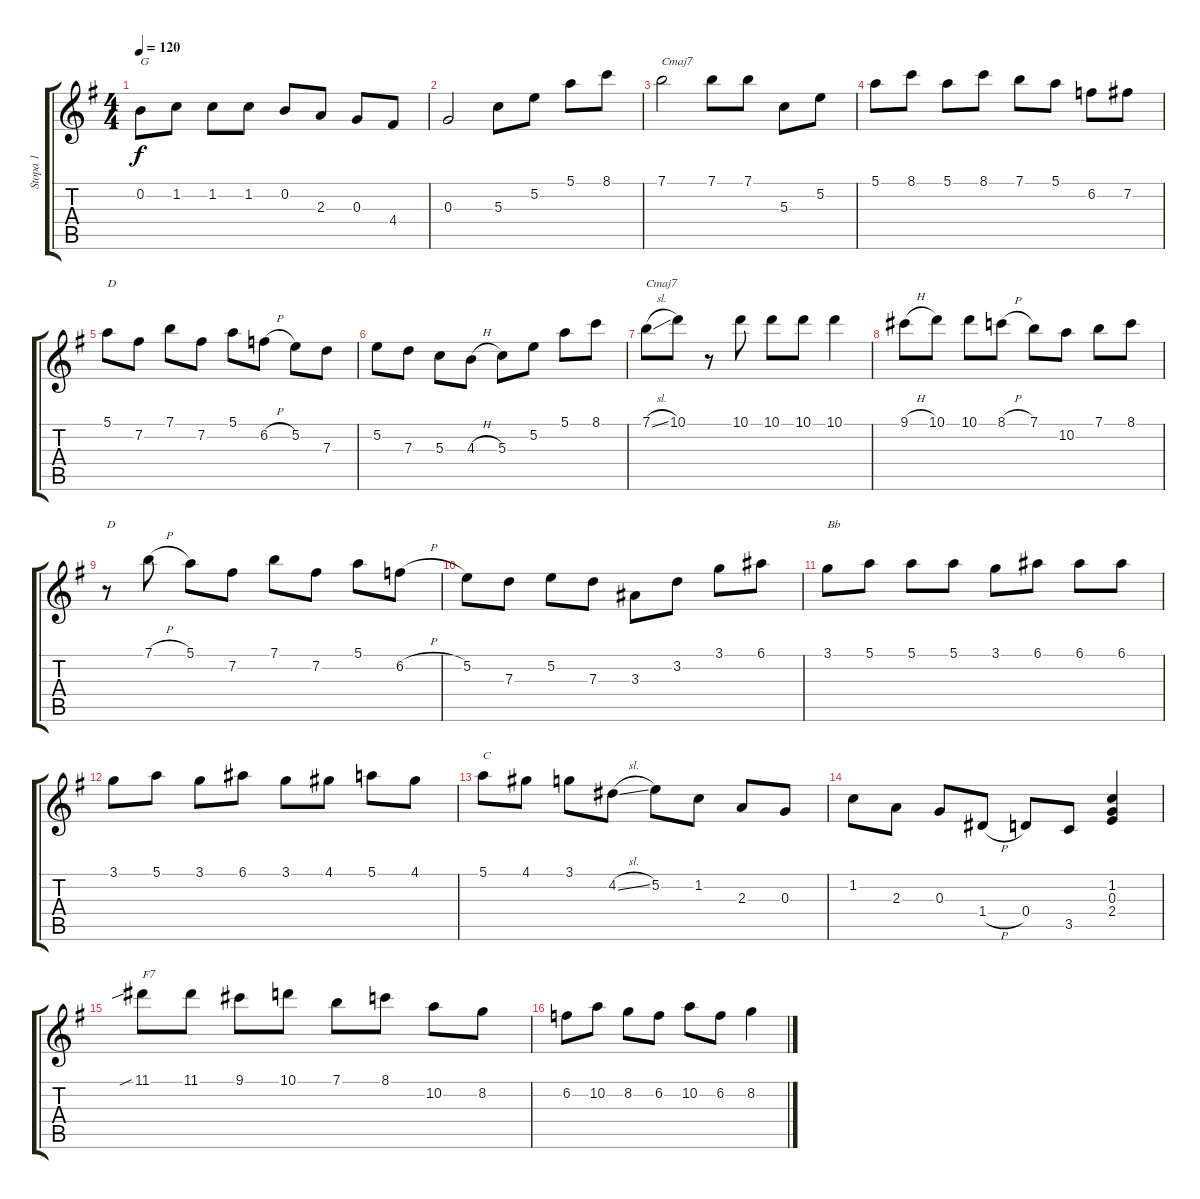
\track ("Stopa 1" "Stopa 1") {instrument acousticguitarsteel}
\staff {score tabs}
\tuning (E4 B3 G3 D3 A2 E2) {hide}
\ts (4 4)
\tempo 120
\clef g2
\ks g
0.2.8{txt "G" dy f} 1.2.8 1.2.8 1.2.8 0.2.8 2.3.8 0.3.8 4.4.8 |
0.3.2 5.3.8 5.2.8 5.1.8 8.1.8 |
7.1.2{txt "Cmaj7"} 7.1.8 7.1.8 5.3.8 5.2.8 |
5.1.8 8.1.8 5.1.8 8.1.8 7.1.8 5.1.8 6.2.8 7.2.8 |
5.1.8{txt "D"} 7.2.8 7.1.8 7.2.8 5.1.8 6.2{h}.8 5.2.8 7.3.8 |
5.2.8 7.3.8 5.3.8 4.3{h}.8 5.3.8 5.2.8 5.1.8 8.1.8 |
7.1{sl}.8{txt "Cmaj7"} 10.1.8 r.8 10.1.8 10.1.8 10.1.8 10.1.4 |
9.1{h}.8 10.1.8 10.1.8 8.1{h}.8 7.1.8 10.2.8 7.1.8 8.1.8 |
r.8{txt "D"} 7.1{h}.8 5.1.8 7.2.8 7.1.8 7.2.8 5.1.8 6.2{h}.8 |
5.2.8 7.3.8 5.2.8 7.3.8 3.3.8 3.2.8 3.1.8 6.1.8 |
3.1.8{txt "Bb"} 5.1.8 5.1.8 5.1.8 3.1.8 6.1.8 6.1.8 6.1.8 |
3.1.8 5.1.8 3.1.8 6.1.8 3.1.8 4.1.8 5.1.8 4.1.8 |
5.1.8{txt "C"} 4.1.8 3.1.8 4.2{sl}.8 5.2.8 1.2.8 2.3.8 0.3.8 |
1.2.8 2.3.8 0.3.8 1.4{h}.8 0.4.8 3.5.8 (1.2 0.3 2.4).4 |
11.1{sib}.8{txt "F7"} 11.1.8 9.1.8 10.1.8 7.1.8 8.1.8 10.2.8 8.2.8 |
6.2.8 10.2.8 8.2.8 6.2.8 10.2.8 6.2.8 8.2.4
